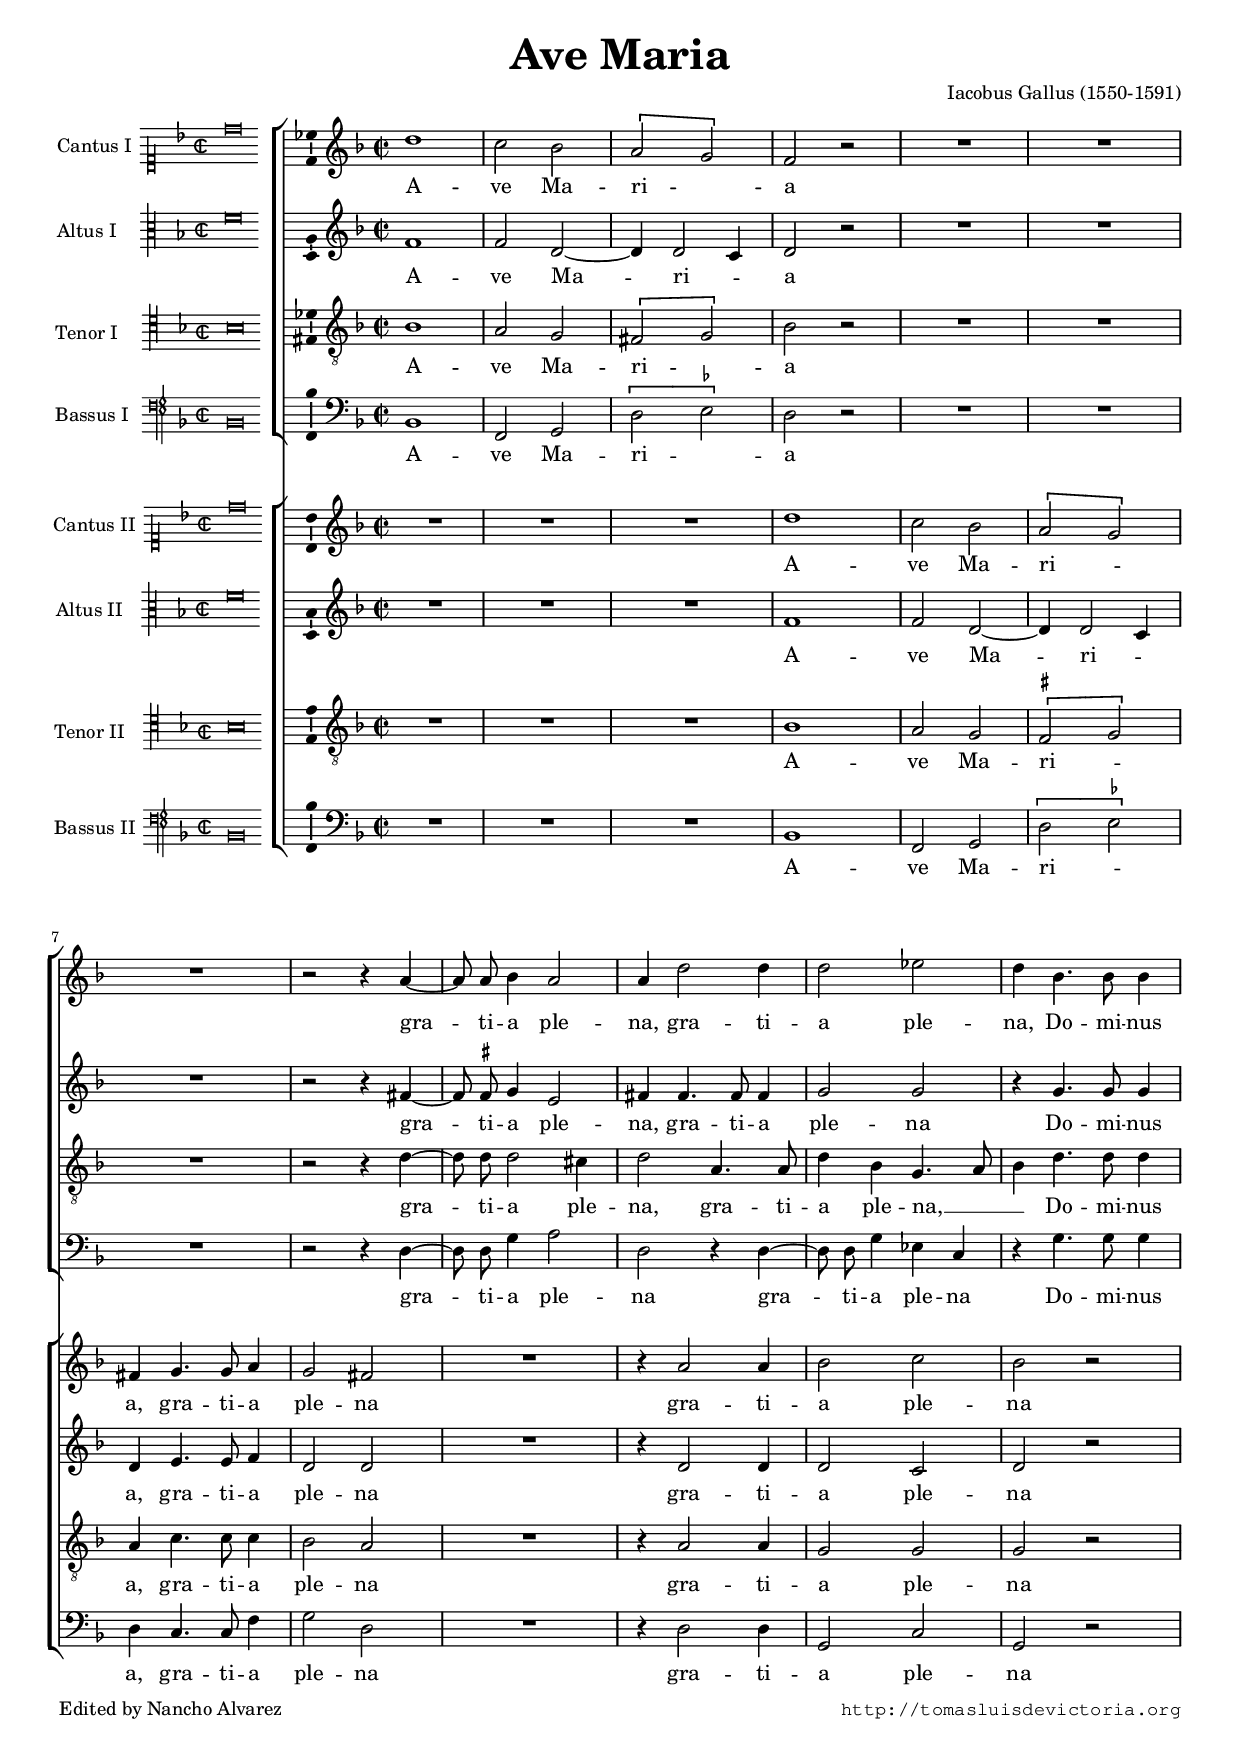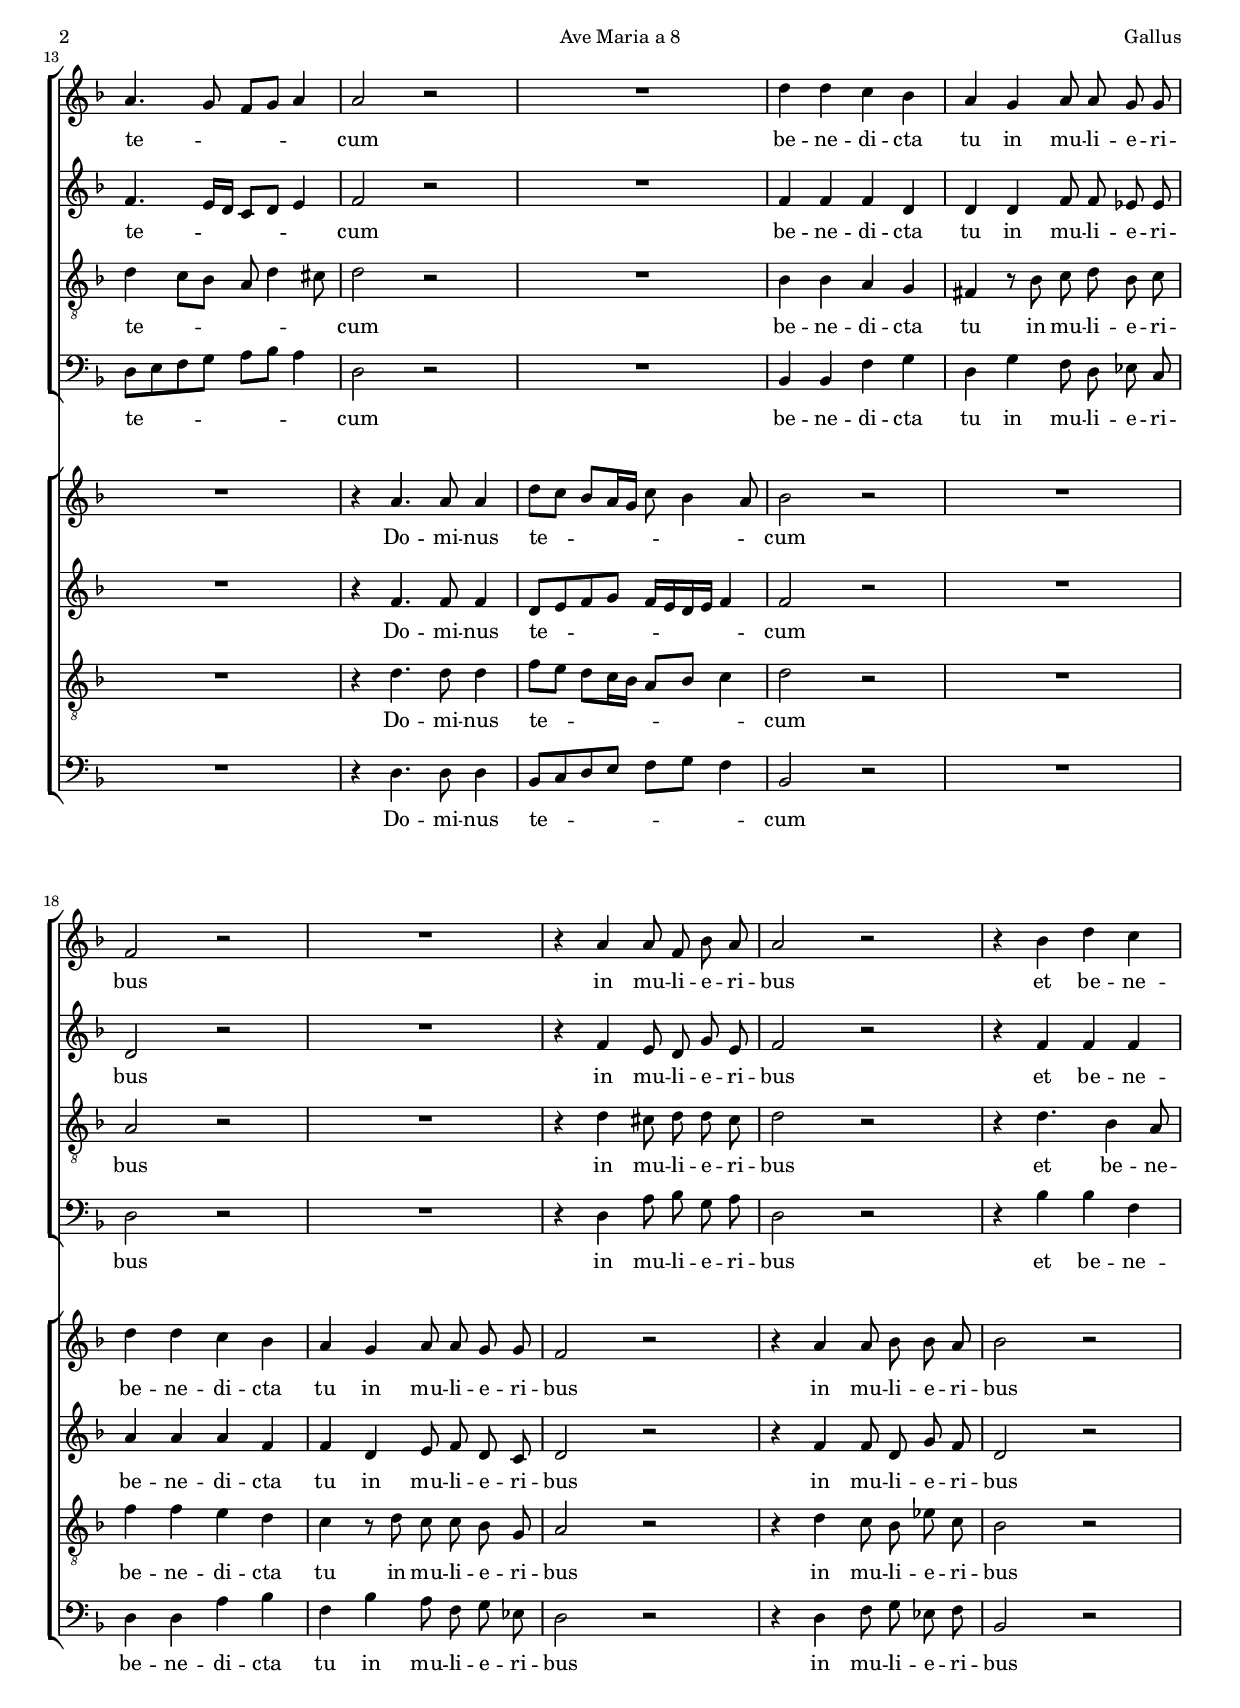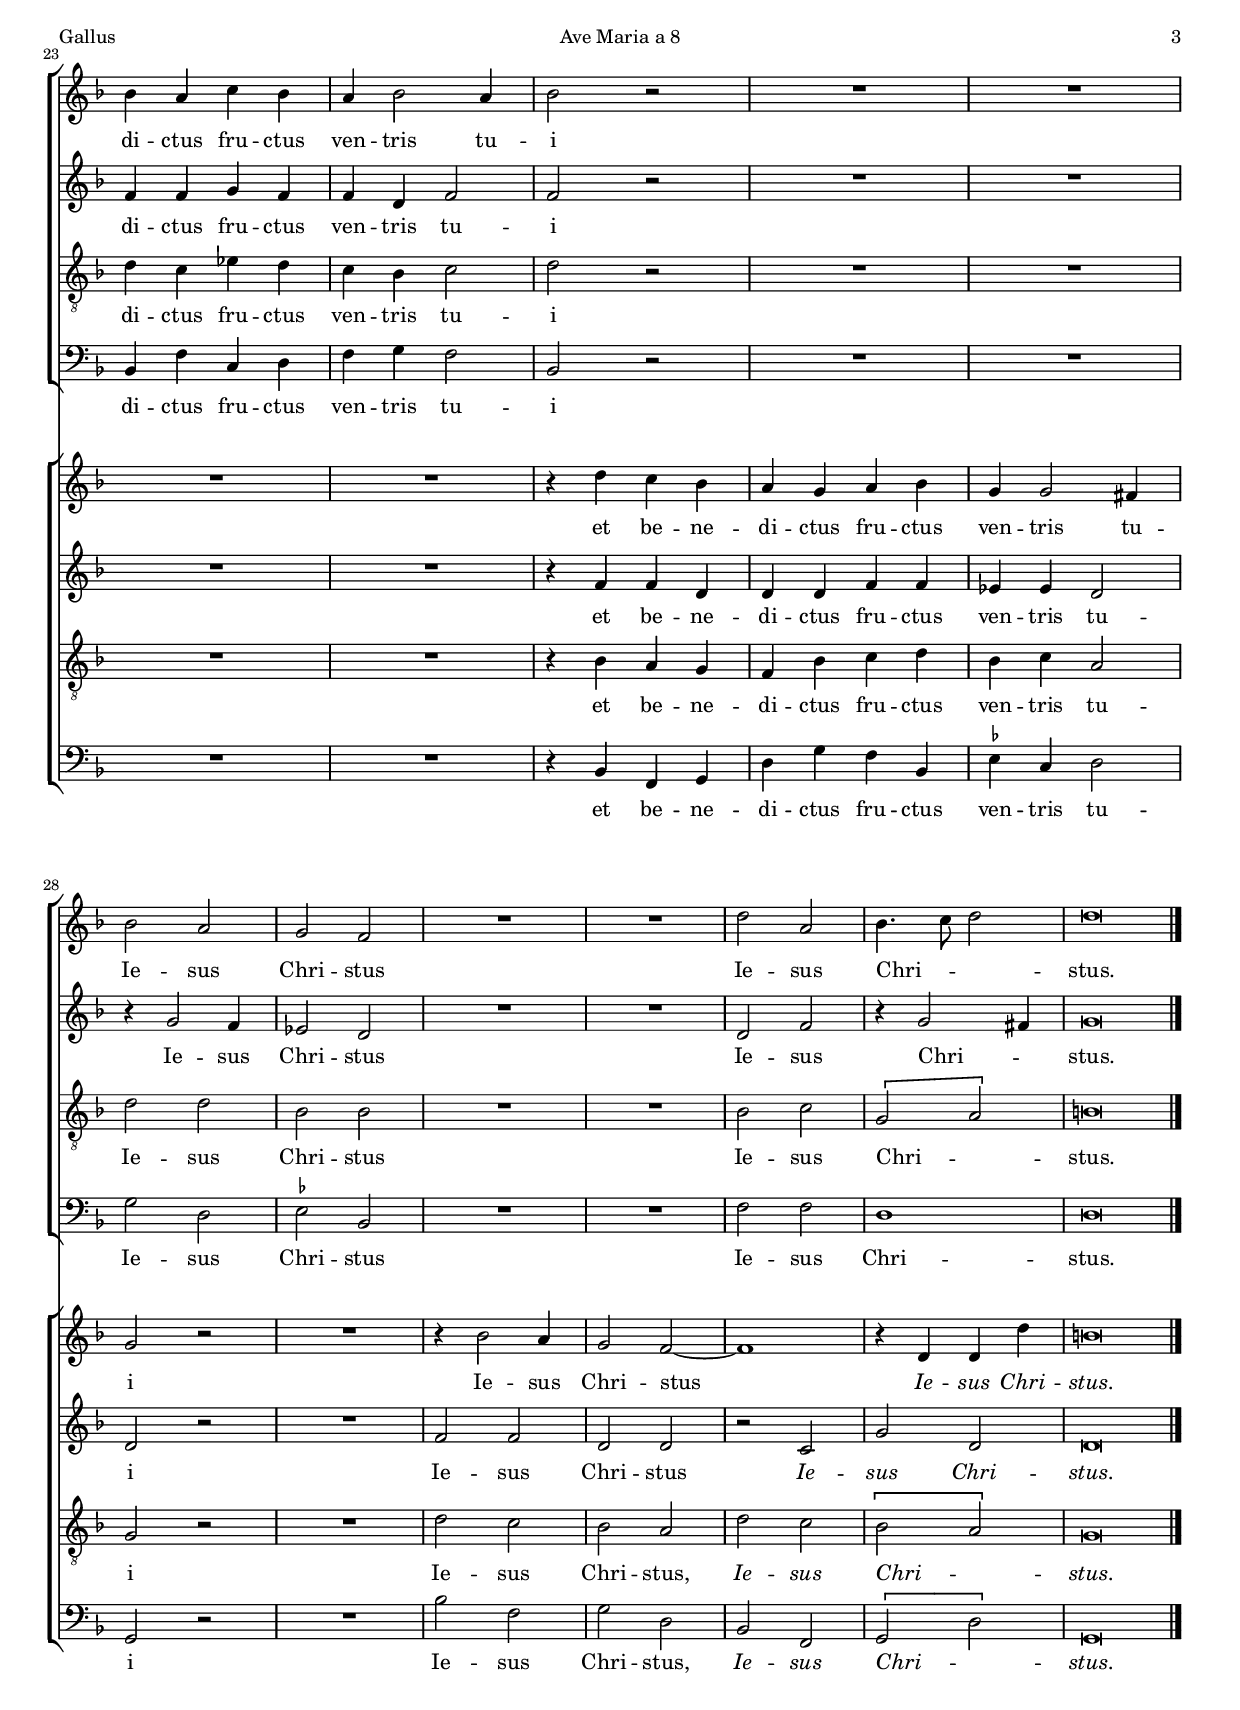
\version "2.18.0"

#(set-default-paper-size "a4")
#(set-global-staff-size 16.4)
#(ly:set-option 'point-and-click #f)
%mobile -s10 -i2.2

italicas=\override LyricText.font-shape = #'italic
rectas=\override LyricText.font-shape = #'upright
ss=\once \set suggestAccidentals = ##t
incipitwidth = 20
mtempo={\tempo 4 = 100}
mtempob={\tempo 4 = 50}

htitle="Ave Maria a 8"
hcomposer="Gallus"

\header {
	title=\markup{\fontsize #3 "Ave Maria"}
	%subtitle="a 8"
%	subsubtitle=\markup{\null \vspace #1 }
	composer="Iacobus Gallus (1550-1591)"
        pdfauthor=\composer
	%opus="(-)"
	poet=\markup{}
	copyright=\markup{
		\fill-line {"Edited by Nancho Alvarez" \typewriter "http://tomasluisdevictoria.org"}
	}
%	tagline=""
}

global={\key f \major \time 2/2 \skip 1*34 
	\bar "|."
}


cantus=\relative c''{
	d1
	c2 bes
	\[a g\]
	f2 r
	R1*3
	r2 r4 a ~
	a8 a bes4 a2
	a4 d2 d4
	d2 ees
	d4 bes4. bes8 bes4
	a4. g8 f[ g] a4
	a2 r
	R1
	d4 d c bes
	a4 g a8 a g g
	f2 r
	R1
	r4 a a8 f bes a
	a2 r
	r4 bes d c
	bes a c bes
	a bes2 a4
	bes2 r
	R1*2
	bes2 a % parece la bemol
	g f
	R1*2
	d'2 a
	bes4. c8 d2
	d\breve*1/2
}

altus=\relative c'{
	f1
	f2 d ~
	d4 d2 c4
	d2 r
	R1*3
	r2 r4 fis ~
	fis8 \ss fis g4 e2
	fis4 fis4. fis8 fis4
	g2 g
	r4 g4. g8 g4
	f4. e16[ d] c8[ d] e4
	f2 r
	R1
	f4 f f d
	d d f8 f ees ees
	d2 r
	R1
	r4 f e8 d g e
	f2 r
	r4 f f f
	f f g f
	f d f2
	f2 r
	R1*2
	r4 g2 f4
	ees2 d
	R1*2
	d2 f
	r4 g2 fis4
	g\breve*1/2
}

tenor=\relative c'{
	bes1
	a2 g
	\[ fis2 g\]
	bes2 r
	R1*3
	r2 r4 d ~
	d8 d d2 cis4
	d2 a4. a8
	d4 bes g4. a8
	bes4 d4. d8 d4
	d4 c8[ bes] a8 d4 cis8
	d2 r
	R1
	bes4 bes a g
	fis4 r8 bes c d bes c
	a2 r
	R1
	r4 d4 cis8 d d cis % escrito sostenido tambien en el ultimo do
	d2 r
	r4 d4. bes4 a8
	d4 c ees d
	c bes c2
	d2 r
	R1*2
	d2 d
	bes bes
	R1*2
	bes2 c
	\[g2 a\]
	b\breve*1/2
}

bassus=\relative c{
	bes1
	f2 g
	\[d'2 \ss ees\]
	d2 r
	R1*3
	r2 r4 d ~
	d8 d g4 a2
	d,2 r4 d ~
	d8 d g4 ees c
	r4 g'4. g8 g4 % correccion a lapiz en mi fotocopia: el silencio es un sol grave con silaba "na"
	d8[ e f g] a[ bes] a4
	d,2 r
	R1
	bes4 bes f' g
	d4 g f8 d ees c
	d2 r
	R1
	r4 d a'8 bes g a
	d,2 r
	r4 bes' bes f
	bes, f' c d
	f g f2
	bes,2 r
	R1*2
	g'2 d
	\ss ees bes
	R1*2
	f'2 f
	d1
	d\breve*1/2 % corregido a lapiz a sol grave
	
}

textocantus=\lyricmode{
A -- ve Ma -- ri -- _ a
gra -- ti -- a ple -- na,
gra -- ti -- a ple -- na,
Do -- mi -- nus te -- _ _ _ cum
be -- ne -- di -- cta tu
in mu -- li -- e -- ri -- bus
in mu -- li -- e -- ri -- bus
et be -- ne -- di -- ctus fru -- ctus
ven -- tris tu -- i
Ie -- sus Chri -- stus
Ie -- sus Chri -- _ _ stus.
}

textoaltus=\lyricmode{
A -- ve Ma -- ri -- _ a
gra -- ti -- a ple -- na,
gra -- ti -- a ple -- na
Do -- mi -- nus te -- _ _ _ cum
be -- ne -- di -- cta tu
in mu -- li -- e -- ri -- bus
in mu -- li -- e -- ri -- bus
et be -- ne -- di -- ctus fru -- ctus
ven -- tris tu -- i
Ie -- sus Chri -- stus
Ie -- sus Chri -- _ stus.
}

textotenor=\lyricmode{
A -- ve Ma -- ri -- _ a
gra -- ti -- a ple -- na,
gra -- ti -- a ple -- na, __ _ _ 
Do -- mi -- nus te -- _ _ _ _ cum
be -- ne -- di -- cta tu
in mu -- li -- e -- ri -- bus
in mu -- li -- e -- ri -- bus
et be -- ne -- di -- ctus fru -- ctus
ven -- tris tu -- i
Ie -- sus Chri -- stus
Ie -- sus Chri -- _ stus.
}

textobassus=\lyricmode{
A -- ve Ma -- ri -- _ a
gra -- ti -- a ple -- na
gra -- ti -- a ple -- na
Do -- mi -- nus te -- _ _ cum
be -- ne -- di -- cta tu
in mu -- li -- e -- ri -- bus
in mu -- li -- e -- ri -- bus
et be -- ne -- di -- ctus fru -- ctus
ven -- tris tu -- i
Ie -- sus Chri -- stus
Ie -- sus Chri -- stus.
}


cantusdos=\relative c''{
	R1*3
	d1
	c2 bes
	\[a2 g\]
	fis4 g4. g8 a4
	g2 fis
	R1
	r4 a2 a4
	bes2 c
	bes2 r
	R1
	r4 a4. a8 a4
	d8[ c] bes[ a16 g] c8 bes4 a8
	bes2 r
	R1
	d4 d c bes
	a4 g a8 a g g
	f2 r
	r4 a4 a8 bes bes a
	bes2 r
	R1*2
	r4 d c bes
	a g a bes
	g4 g2 fis4
	g2 r
	R1
	r4 bes2 a4
	g2 f ~
	f1
	r4 d d d'
	b\breve*1/2
}

altusdos=\relative c'{
	R1*3
	f1
	f2 d ~
	d4 d2 c4
	d4 e4. e8 f4
	d2 d
	R1
	r4 d2 d4
	d2 c
	d r
	R1
	r4 f4. f8 f4
	d8[ e f g] f16[ e d e] f4
	f2 r
	R1
	a4 a a f
	f d e8 f d c
	d2 r
	r4 f f8 d g f
	d2 r
	R1*2
	r4 f f d
	d d f f
	ees ees d2
	d r
	R1
	f2 f
	d d
	r2 c
	g' d
	d\breve*1/2
}

tenordos=\relative c'{
	R1*3
	bes1
	a2 g
	\[ \ss fis g\]
	a4 c4. c8 c4
	bes2 a
	R1
	r4 a2 a4
	g2 g
	g r
	R1
	r4 d'4. d8 d4
	f8[ e] d[ c16 bes] a8[ bes] c4
	d2 r
	R1
	f4 f e d
	c4 r8 d c c bes g
	a2 r
	r4 d c8 bes ees c
	bes2 r
	R1*2
	r4 bes a g
	f bes c d
	bes c a2
	g2 r
	R1
	d'2 c
	bes a
	d c 
	\[bes a\]
	g\breve*1/2
}

bassusdos=\relative c{
	R1*3
	bes1
	f2 g
	\[d' \ss ees\]
	d4 c4. c8 f4
	g2 d
	R1
	r4 d2 d4
	g,2 c
	g r
	R1
	r4 d'4. d8 d4
	bes8[ c d e] f[ g] f4
	bes,2 r
	R1
	d4 d a' bes
	f bes a8 f g ees
	d2 r
	r4 d f8 g ees f
	bes,2 r
	R1*2
	r4 bes f g
	d' g f bes,
	\ss ees c d2
	g,2 r
	R1
	bes'2 f
	g d
	bes f
	\[g d'\]
	g,\breve*1/2
}

textocantusdos=\lyricmode{
A -- ve Ma -- ri -- _ a,
gra -- ti -- a ple -- na
gra -- ti -- a ple -- na
Do -- mi -- nus te -- _ _ _ _ cum
be -- ne -- di -- cta tu
in mu -- li -- e -- ri -- bus
in mu -- li -- e -- ri -- bus
et be -- ne -- di -- ctus fru -- ctus
ven -- tris tu -- i
Ie -- sus Chri -- stus
\italicas
Ie -- sus Chri -- stus.
}

textoaltusdos=\lyricmode{
A -- ve Ma -- ri -- _ a,
gra -- ti -- a ple -- na
gra -- ti -- a ple -- na
Do -- mi -- nus te -- _ _ cum
be -- ne -- di -- cta tu
in mu -- li -- e -- ri -- bus
in mu -- li -- e -- ri -- bus
et be -- ne -- di -- ctus fru -- ctus
ven -- tris tu -- i
Ie -- sus Chri -- stus
\italicas
Ie -- sus Chri -- stus.
}

textotenordos=\lyricmode{
A -- ve Ma -- ri -- _ a,
gra -- ti -- a ple -- na
gra -- ti -- a ple -- na
Do -- mi -- nus te -- _ _ _ cum
be -- ne -- di -- cta tu
in mu -- li -- e -- ri -- bus
in mu -- li -- e -- ri -- bus
et be -- ne -- di -- ctus fru -- ctus
ven -- tris tu -- i
Ie -- sus Chri -- stus,
\italicas
Ie -- sus Chri -- _ stus.
}

textobassusdos=\lyricmode{
A -- ve Ma -- ri -- _ a,
gra -- ti -- a ple -- na
gra -- ti -- a ple -- na
Do -- mi -- nus te -- _ _ cum
be -- ne -- di -- cta tu
in mu -- li -- e -- ri -- bus
in mu -- li -- e -- ri -- bus
et be -- ne -- di -- ctus fru -- ctus
ven -- tris tu -- i
Ie -- sus Chri -- stus,
\italicas
Ie -- sus Chri -- _ stus.
}


incipitcantus=\markup{
	\score{
		{ 
		\set Staff.instrumentName="Cantus I "
		\override NoteHead.style = #'neomensural
		\override Staff.TimeSignature.style = #'neomensural
		\cadenzaOn 
		\clef "petrucci-c1"
		\key f \major
		\time 2/2
		d''\breve
		} 

	\layout { line-width=\incipitwidth indent = 0 }
	}
}

incipitaltus=\markup{
	\score{
		{ 
		\set Staff.instrumentName="Altus I    "
		\override NoteHead.style = #'neomensural 
		\override Staff.TimeSignature.style = #'neomensural
		\cadenzaOn 
		\clef "petrucci-c3"
		\key f \major
		\time 2/2
                f'\breve
		} 
	\layout { line-width=\incipitwidth indent = 0 }
	}
}


incipittenor=\markup{
	\score{
		{ 
		\set Staff.instrumentName="Tenor I    "
		\override NoteHead.style = #'neomensural 
		\override Staff.TimeSignature.style = #'neomensural
		\cadenzaOn 
		\clef "petrucci-c4"
		\key f \major
		\time 2/2
                bes\breve
		} 
	\layout { line-width=\incipitwidth indent=0 }
	}
}

incipitbassus=\markup{
	\score{
		{ 
		\set Staff.instrumentName="Bassus I  "
		\override NoteHead.style = #'neomensural
		\override Staff.TimeSignature.style = #'neomensural
		\cadenzaOn 
		\clef "petrucci-f4"
		\key f \major
		\time 2/2
                bes,\breve
		} 
	\layout { line-width=\incipitwidth indent = 0 }
	}
}

incipitcantusdos=\markup{
	\score{
		{ 
		\set Staff.instrumentName="Cantus II "
		\override NoteHead.style = #'neomensural
		\override Staff.TimeSignature.style = #'neomensural
		\cadenzaOn 
		\clef "petrucci-c1"
		\key f \major
		\time 2/2
                d''\breve
		} 

	\layout { line-width=\incipitwidth indent = 0 }
	}
}

incipitaltusdos=\markup{
	\score{
		{ 
		\set Staff.instrumentName="Altus II   "
		\override NoteHead.style = #'neomensural 
		\override Staff.TimeSignature.style = #'neomensural
		\cadenzaOn 
		\clef "petrucci-c3"
		\key f \major
		\time 2/2
                f'\breve
		} 
	\layout { line-width=\incipitwidth indent = 0 }
	}
}


incipittenordos=\markup{
	\score{
		{ 
		\set Staff.instrumentName="Tenor II   "
		\override NoteHead.style = #'neomensural 
		\override Staff.TimeSignature.style = #'neomensural
		\cadenzaOn 
		\clef "petrucci-c4"
		\key f \major
		\time 2/2
                bes\breve
		} 
	\layout { line-width=\incipitwidth indent=0 }
	}
}

incipitbassusdos=\markup{
	\score{
		{ 
		\set Staff.instrumentName="Bassus II "
		\override NoteHead.style = #'neomensural
		\override Staff.TimeSignature.style = #'neomensural
		\cadenzaOn 
		\clef "petrucci-f4"
		\key f \major
		\time 2/2
		bes,\breve
		} 
	\layout { line-width=\incipitwidth indent = 0 }
	}
}


%\layout {
%       \context {\Voice
%               \remove Ligature_bracket_engraver
%               \consists Mensural_ligature_engraver
%       }
%       line-width=\incipitwidth
%       indent = 0
%}

\score {\transpose c' c'{ <<
\new ChoirStaff<<

	\new Staff <<\global
	\new Voice="v1" {
		\set Staff.instrumentName=\incipitcantus
		\clef "treble"
		\cantus }
	\new Lyrics \lyricsto "v1" {\textocantus }
	>>

	\new Staff <<\global
	\new Voice="v2" {
		\set Staff.instrumentName=\incipitaltus
		\clef "treble"
		\altus }
	\new Lyrics \lyricsto "v2" {\textoaltus }
	>>
	
	\new Staff <<\global
	\new Voice="v3" {
		\set Staff.instrumentName=\incipittenor
		\clef "G_8"
		\tenor }
	\new Lyrics \lyricsto "v3" {\textotenor }
	>>

	\new Staff <<\global
	\new Voice="v4" {
		\set Staff.instrumentName=\incipitbassus
		\clef "bass"
		\bassus }
	\new Lyrics \lyricsto "v4" {\textobassus }
	>>
	
>>

\new ChoirStaff<<

	\new Staff <<\global
	\new Voice="v5" {
		\set Staff.instrumentName=\incipitcantusdos
		\clef "treble"
		\cantusdos }
	\new Lyrics \lyricsto "v5" {\textocantusdos }
	>>

	\new Staff <<\global
	\new Voice="v6" {
		\set Staff.instrumentName=\incipitaltusdos
		\clef "treble"
		\altusdos }
	\new Lyrics \lyricsto "v6" {\textoaltusdos }
	>>
	
	\new Staff <<\global
	\new Voice="v7" {
		\set Staff.instrumentName=\incipittenordos
		\clef "G_8"
		\tenordos }
	\new Lyrics \lyricsto "v7" {\textotenordos }
	>>

	\new Staff <<\global
	\new Voice="v8" {
		\set Staff.instrumentName=\incipitbassusdos
		\clef "bass"
		\bassusdos }
	\new Lyrics \lyricsto "v8" {\textobassusdos }
	>>
	
>>
>>
	} % transpose

\layout{ 
	\context {\Lyrics 
		\override VerticalAxisGroup.staff-affinity = #UP
		\override VerticalAxisGroup.nonstaff-relatedstaff-spacing =
			#'((basic-distance . 0) (minimum-distance . 0) (padding . 1))
		\override LyricText.font-size = #1.2
		\override LyricHyphen.minimum-distance = #0.5
	}
	\context {\Score 
		tempoHideNote = ##t
		\override BarNumber.padding = #2 
	}
	\context {\Voice 
		%melismaBusyProperties = #'()
		autoBeaming = ##f
	}
        \context {\ChoirStaff 
                  \override StaffGrouper.staffgroup-staff-spacing =
                        #'((basic-distance . 15) (minimum-distance . 0) (padding . 1))
                  \override StaffGrouper.staff-staff-spacing =
                        #'((basic-distance . 11) (minimum-distance . 0) (padding . 1))
        }
	\context {\Staff 
                %\RemoveEmptyStaves
                %\override VerticalAxisGroup.remove-first = ##t
		\consists Ambitus_engraver 
		\override LigatureBracket.padding = #1
	}
}

%\midi { \mtempo }

}


\paper{
	evenHeaderMarkup=\markup  \fill-line { \fromproperty #'page:page-number-string \htitle \hcomposer }
	oddHeaderMarkup= \markup  \fill-line { \on-the-fly #not-first-page \hcomposer \on-the-fly #not-first-page \htitle \on-the-fly #not-first-page \fromproperty #'page:page-number-string }
	%system-count=20
	%page-count = 8
	systems-per-page = 2
	ragged-last-bottom = ##f
	indent=3.8\cm
	system-system-spacing =
	#'((basic-distance . 20) (minimum-distance . 0) (padding . 5))
	top-system-spacing = % header
	#'((basic-distance . 8) (minimum-distance . 0) (padding . 0))
	last-bottom-spacing = % footer
	#'((basic-distance . 12) (minimum-distance . 0) (padding . 0))
	markup-system-spacing.padding = #1.5

}
